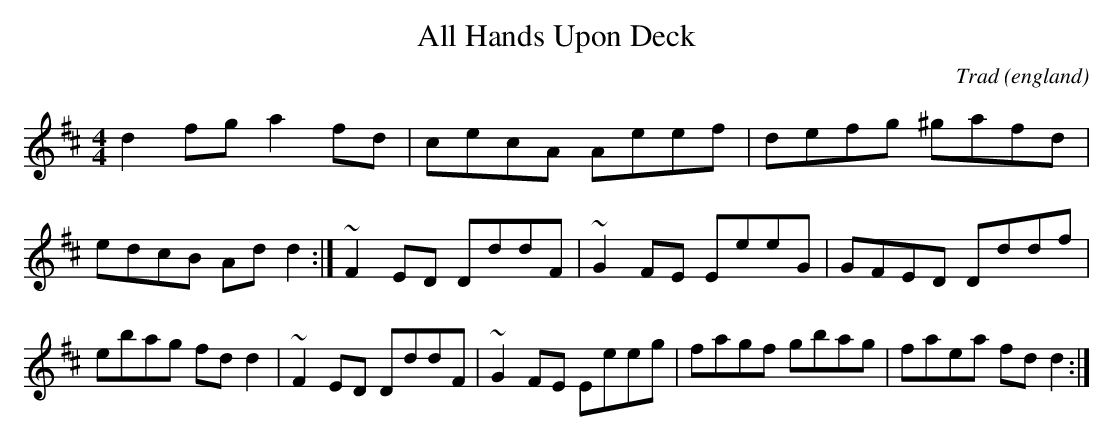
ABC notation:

X:1
T:All Hands Upon Deck
O:england
C:Trad
M:4/4
K:D
d2 fg a2 fd| cecA Aeef| defg ^gafd| edcB Ad d2 :|~F2 ED DddF | ~G2 FE EeeG|\
GFED Dddf| ebag fd d2|~F2 ED DddF |~G2 FE Eeeg| fagf gbag| faea fd d2:|
